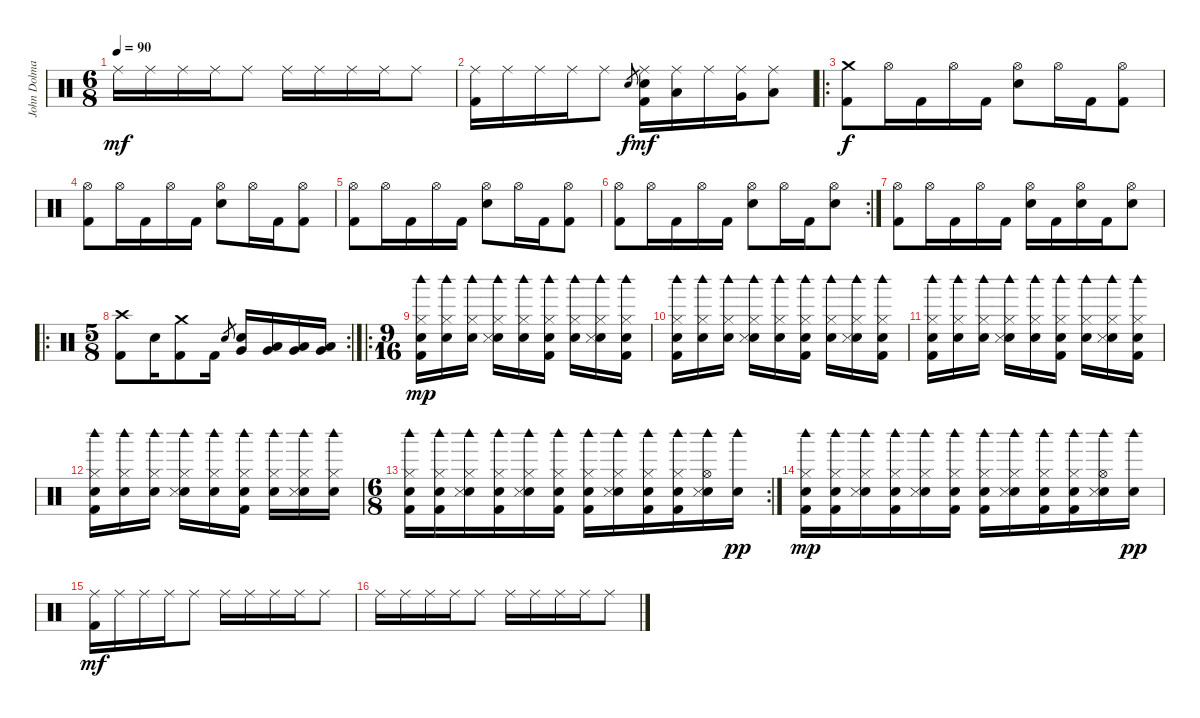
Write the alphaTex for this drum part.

\track ("John Dolmayan" "John Dolma") {instrument percussion}
\staff {score}
\articulation defaults
\ts (6 8)
\tempo 90
\clef neutral
\ks c "Ride (middle)".16{dy mf} "Ride (middle)".16 "Ride (middle)".16 "Ride (middle)".16 "Ride (middle)".8 "Ride (middle)".16 "Ride (middle)".16 "Ride (middle)".16 "Ride (middle)".16 "Ride (middle)".8
|
("Ride (middle)" "Kick (hit) 2").16 "Ride (middle)".16 "Ride (middle)".16 "Ride (middle)".16 "Ride (middle)".8 "Electric Snare (hit)".8{gr dy f} ("Ride (middle)" "Electric Snare (hit)" "Kick (hit) 2").16{dy mf} ("Ride (middle)" "Low Tom (hit)").16 "Ride (middle)".16 ("Ride (middle)" "Very Low Tom (hit)").16 ("Ride (middle)" "Low Floor Tom (hit)").8 |
\ro
("Crash medium (hit)" "Kick (hit) 2").8{dy f} "Hi-Hat (open)".16 "Kick (hit) 2".16 "Hi-Hat (open)".16 "Kick (hit) 2".16 ("Hi-Hat (open)" "Electric Snare (hit)").8 "Hi-Hat (open)".16 "Kick (hit) 2".16 ("Hi-Hat (open)" "Kick (hit) 2").8 |
("Hi-Hat (open)" "Kick (hit) 2").8 "Hi-Hat (open)".16 "Kick (hit) 2".16 "Hi-Hat (open)".16 "Kick (hit) 2".16 ("Hi-Hat (open)" "Electric Snare (hit)").8 "Hi-Hat (open)".16 "Kick (hit) 2".16 ("Hi-Hat (open)" "Kick (hit) 2").8 |
("Hi-Hat (open)" "Kick (hit) 2").8 "Hi-Hat (open)".16 "Kick (hit) 2".16 "Hi-Hat (open)".16 "Kick (hit) 2".16 ("Hi-Hat (open)" "Electric Snare (hit)").8 "Hi-Hat (open)".16 "Kick (hit) 2".16 ("Hi-Hat (open)" "Kick (hit) 2").8 |
\rc 2
("Hi-Hat (open)" "Kick (hit) 2").8 "Hi-Hat (open)".16 "Kick (hit) 2".16 "Hi-Hat (open)".16 "Kick (hit) 2".16 ("Hi-Hat (open)" "Electric Snare (hit)").8 "Hi-Hat (open)".16 "Kick (hit) 2".16 ("Hi-Hat (open)" "Electric Snare (hit)").8 |
("Hi-Hat (open)" "Kick (hit) 2").8 "Hi-Hat (open)".16 "Kick (hit) 2".16 "Hi-Hat (open)".16 "Kick (hit) 2".16 ("Hi-Hat (open)" "Electric Snare (hit)").16 "Kick (hit) 2".16 ("Hi-Hat (open)" "Electric Snare (hit)").16 "Kick (hit) 2".16 ("Hi-Hat (open)" "Electric Snare (hit)").8 |
\ro
\rc 2
\ts (5 8)
("Crash high (hit)" "Kick (hit) 2").8 "Electric Snare (hit)".16 ("Crash medium (hit)" "Kick (hit) 2").8 "Kick (hit) 2".16 "Electric Snare (hit)".8{gr} ("Very Low Tom (hit)" "Electric Snare (hit)").16 ("Low Tom (hit)" "Very Low Tom (hit)").16 ("Very Low Tom (hit)" "Low Floor Tom (hit)").16 ("Very Low Tom (hit)" "Low Floor Tom (hit)").16 |
\ro
\ts (9 16)
("Woodblock high (hit)" "Hand Clap (hit)" "Hi-Hat (closed)" "Kick (hit) 2").16{dy mp} ("Woodblock high (hit)" "Hand Clap (hit)" "Hi-Hat (closed)").16 ("Woodblock high (hit)" "Hand Clap (hit)" "Hi-Hat (closed)").16 ("Woodblock high (hit)" "Hand Clap (hit)" "Hi-Hat (closed)" "Snare (side stick) 3").16 ("Woodblock high (hit)" "Hand Clap (hit)" "Hi-Hat (closed)").16 ("Woodblock high (hit)" "Hand Clap (hit)" "Hi-Hat (closed)" "Kick (hit) 2").16 ("Woodblock high (hit)" "Hand Clap (hit)" "Hi-Hat (closed)").16 ("Woodblock high (hit)" "Hand Clap (hit)" "Hi-Hat (closed)" "Snare (side stick) 3").16 ("Woodblock high (hit)" "Hand Clap (hit)" "Hi-Hat (closed)" "Kick (hit) 2").16 |
("Woodblock high (hit)" "Hand Clap (hit)" "Hi-Hat (closed)" "Kick (hit) 2").16 ("Woodblock high (hit)" "Hand Clap (hit)" "Hi-Hat (closed)").16 ("Woodblock high (hit)" "Hand Clap (hit)" "Hi-Hat (closed)").16 ("Woodblock high (hit)" "Hand Clap (hit)" "Hi-Hat (closed)" "Snare (side stick) 3").16 ("Woodblock high (hit)" "Hand Clap (hit)" "Hi-Hat (closed)").16 ("Woodblock high (hit)" "Hand Clap (hit)" "Hi-Hat (closed)" "Kick (hit) 2").16 ("Woodblock high (hit)" "Hand Clap (hit)" "Hi-Hat (closed)").16 ("Woodblock high (hit)" "Hand Clap (hit)" "Hi-Hat (closed)" "Snare (side stick) 3").16 ("Woodblock high (hit)" "Hand Clap (hit)" "Hi-Hat (closed)" "Kick (hit) 2").16 |
("Woodblock high (hit)" "Hand Clap (hit)" "Hi-Hat (closed)" "Kick (hit) 2").16 ("Woodblock high (hit)" "Hand Clap (hit)" "Hi-Hat (closed)").16 ("Woodblock high (hit)" "Hand Clap (hit)" "Hi-Hat (closed)").16 ("Woodblock high (hit)" "Hand Clap (hit)" "Hi-Hat (closed)" "Snare (side stick) 3").16 ("Woodblock high (hit)" "Hand Clap (hit)" "Hi-Hat (closed)").16 ("Woodblock high (hit)" "Hand Clap (hit)" "Hi-Hat (closed)" "Kick (hit) 2").16 ("Woodblock high (hit)" "Hand Clap (hit)" "Hi-Hat (closed)").16 ("Woodblock high (hit)" "Hand Clap (hit)" "Hi-Hat (closed)" "Snare (side stick) 3").16 ("Woodblock high (hit)" "Hand Clap (hit)" "Hi-Hat (closed)" "Kick (hit) 2").16 |
("Woodblock high (hit)" "Hand Clap (hit)" "Hi-Hat (closed)" "Kick (hit) 2").16 ("Woodblock high (hit)" "Hand Clap (hit)" "Hi-Hat (closed)").16 ("Woodblock high (hit)" "Hand Clap (hit)" "Hi-Hat (closed)").16 ("Woodblock high (hit)" "Hand Clap (hit)" "Hi-Hat (closed)" "Snare (side stick) 3").16 ("Woodblock high (hit)" "Hand Clap (hit)" "Hi-Hat (closed)").16 ("Woodblock high (hit)" "Hand Clap (hit)" "Hi-Hat (closed)" "Kick (hit) 2").16 ("Woodblock high (hit)" "Hand Clap (hit)" "Hi-Hat (closed)").16 ("Woodblock high (hit)" "Hand Clap (hit)" "Hi-Hat (closed)" "Snare (side stick) 3").16 ("Woodblock high (hit)" "Hand Clap (hit)" "Hi-Hat (closed)").16 |
\rc 2
\ts (6 8)
("Woodblock high (hit)" "Hand Clap (hit)" "Hi-Hat (closed)" "Kick (hit) 2").16 ("Woodblock high (hit)" "Hand Clap (hit)" "Hi-Hat (closed)" "Kick (hit) 2").16 ("Woodblock high (hit)" "Hand Clap (hit)" "Hi-Hat (closed)" "Snare (side stick) 3").16 ("Woodblock high (hit)" "Hand Clap (hit)" "Hi-Hat (closed)" "Kick (hit) 2").16 ("Woodblock high (hit)" "Hand Clap (hit)" "Hi-Hat (closed)" "Snare (side stick) 3").16 ("Woodblock high (hit)" "Hand Clap (hit)" "Hi-Hat (closed)" "Kick (hit) 2").16 ("Woodblock high (hit)" "Hand Clap (hit)" "Hi-Hat (closed)" "Kick (hit) 2").16 ("Woodblock high (hit)" "Hand Clap (hit)" "Hi-Hat (closed)" "Snare (side stick) 3").16 ("Woodblock high (hit)" "Hand Clap (hit)" "Hi-Hat (closed)" "Kick (hit) 2").16 ("Woodblock high (hit)" "Hand Clap (hit)" "Hi-Hat (closed)" "Kick (hit) 2").16 ("Woodblock high (hit)" "Hand Clap (hit)" "Hi-Hat (open)" "Snare (side stick) 3").16 ("Woodblock high (hit)" "Hand Clap (hit)").16{dy pp} |
("Woodblock high (hit)" "Hand Clap (hit)" "Hi-Hat (closed)" "Kick (hit) 2").16{dy mp} ("Woodblock high (hit)" "Hand Clap (hit)" "Hi-Hat (closed)" "Kick (hit) 2").16 ("Woodblock high (hit)" "Hand Clap (hit)" "Hi-Hat (closed)" "Snare (side stick) 3").16 ("Woodblock high (hit)" "Hand Clap (hit)" "Hi-Hat (closed)" "Kick (hit) 2").16 ("Woodblock high (hit)" "Hand Clap (hit)" "Hi-Hat (closed)" "Snare (side stick) 3").16 ("Woodblock high (hit)" "Hand Clap (hit)" "Hi-Hat (closed)" "Kick (hit) 2").16 ("Woodblock high (hit)" "Hand Clap (hit)" "Hi-Hat (closed)" "Kick (hit) 2").16 ("Woodblock high (hit)" "Hand Clap (hit)" "Hi-Hat (closed)" "Snare (side stick) 3").16 ("Woodblock high (hit)" "Hand Clap (hit)" "Hi-Hat (closed)" "Kick (hit) 2").16 ("Woodblock high (hit)" "Hand Clap (hit)" "Hi-Hat (closed)" "Kick (hit) 2").16 ("Woodblock high (hit)" "Hand Clap (hit)" "Hi-Hat (open)" "Snare (side stick) 3").16 ("Woodblock high (hit)" "Hand Clap (hit)").16{dy pp} |
("Ride (middle)" "Kick (hit) 2").16{dy mf} "Ride (middle)".16 "Ride (middle)".16 "Ride (middle)".16 "Ride (middle)".8 "Ride (middle)".16 "Ride (middle)".16 "Ride (middle)".16 "Ride (middle)".16 "Ride (middle)".8 |
"Ride (middle)".16 "Ride (middle)".16 "Ride (middle)".16 "Ride (middle)".16 "Ride (middle)".8 "Ride (middle)".16 "Ride (middle)".16 "Ride (middle)".16 "Ride (middle)".16 "Ride (middle)".8
